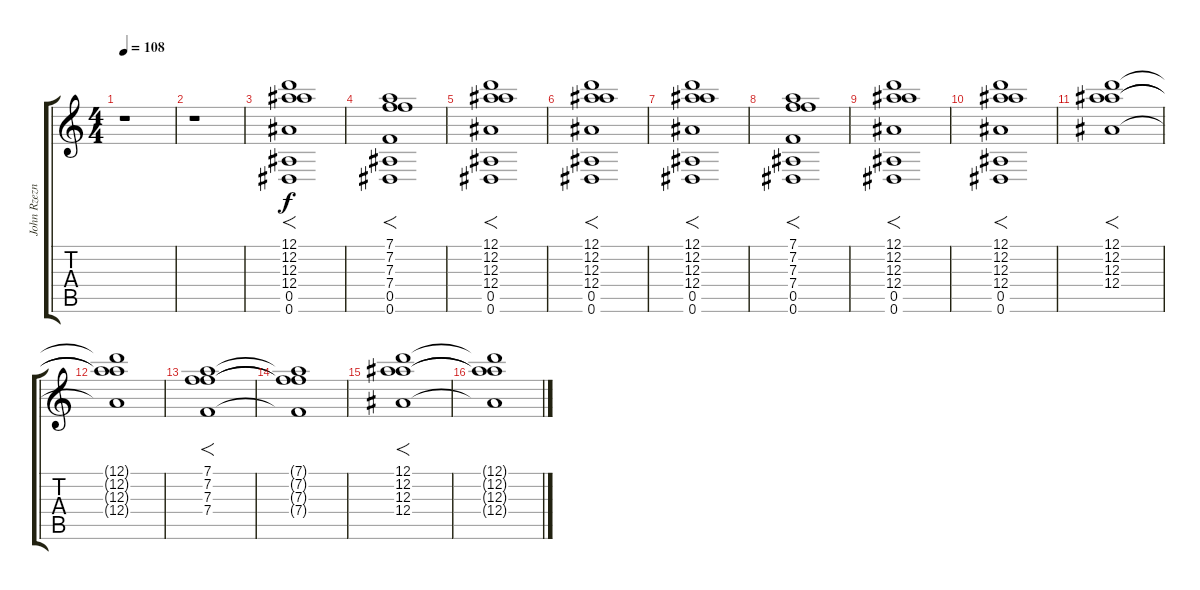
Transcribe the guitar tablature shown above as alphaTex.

\track ("John Rzeznik (Guitar 2)" "John Rzezn") {instrument overdrivenguitar}
\staff {score tabs}
\tuning (D4 Bb3 Bb3 Bb2 Bb2 Eb2) {hide}
\ts (4 4)
\tempo 108
\clef g2
\ks c
r.1{dy f} |
r.1 |
(12.1 12.2 12.3 12.4 0.5 0.6).1{f} |
(7.1 7.2 7.3 7.4 0.5 0.6).1{f} |
(12.1 12.2 12.3 12.4 0.5 0.6).1{f} |
(12.1 12.2 12.3 12.4 0.5 0.6).1{f} |
(12.1 12.2 12.3 12.4 0.5 0.6).1{f} |
(7.1 7.2 7.3 7.4 0.5 0.6).1{f} |
(12.1 12.2 12.3 12.4 0.5 0.6).1{f} |
(12.1 12.2 12.3 12.4 0.5 0.6).1{f} |
(12.1 12.2 12.3 12.4).1{f} |
(12.1{t} 12.2{t} 12.3{t} 12.4{t}).1 |
(7.1 7.2 7.3 7.4).1{f} |
(7.1{t} 7.2{t} 7.3{t} 7.4{t}).1 |
(12.1 12.2 12.3 12.4).1{f} |
(12.1{t} 12.2{t} 12.3{t} 12.4{t}).1
